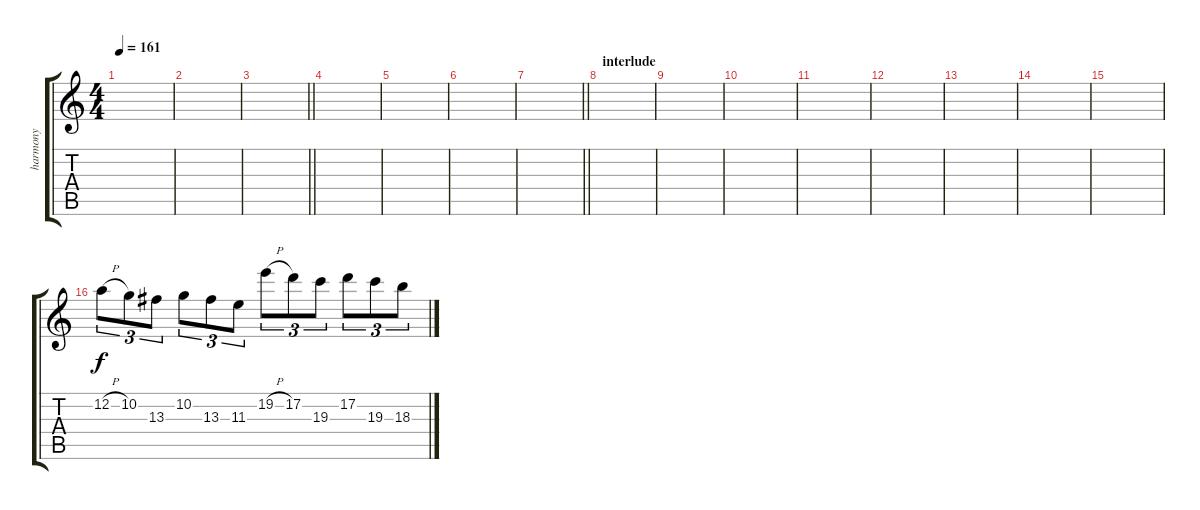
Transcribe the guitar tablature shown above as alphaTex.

\track ("harmony" "harmony") {instrument distortionguitar}
\staff {score tabs}
\tuning (D4 A3 F3 C3 G2 D2) {hide}
\ts (4 4)
\tempo 161
\clef g2
\ks c
|
|
\barLineRight lightlight
|
|
|
|
\barLineRight lightlight
|
\section ("" "interlude")
|
|
|
|
|
|
|
|
12.2{h}.8{tu (3 2) dy f} 10.2.8{tu (3 2)} 13.3.8{tu (3 2)} 10.2.8{tu (3 2)} 13.3.8{tu (3 2)} 11.3.8{tu (3 2)} 19.2{h}.8{tu (3 2)} 17.2.8{tu (3 2)} 19.3.8{tu (3 2)} 17.2.8{tu (3 2)} 19.3.8{tu (3 2)} 18.3.8{tu (3 2)}
